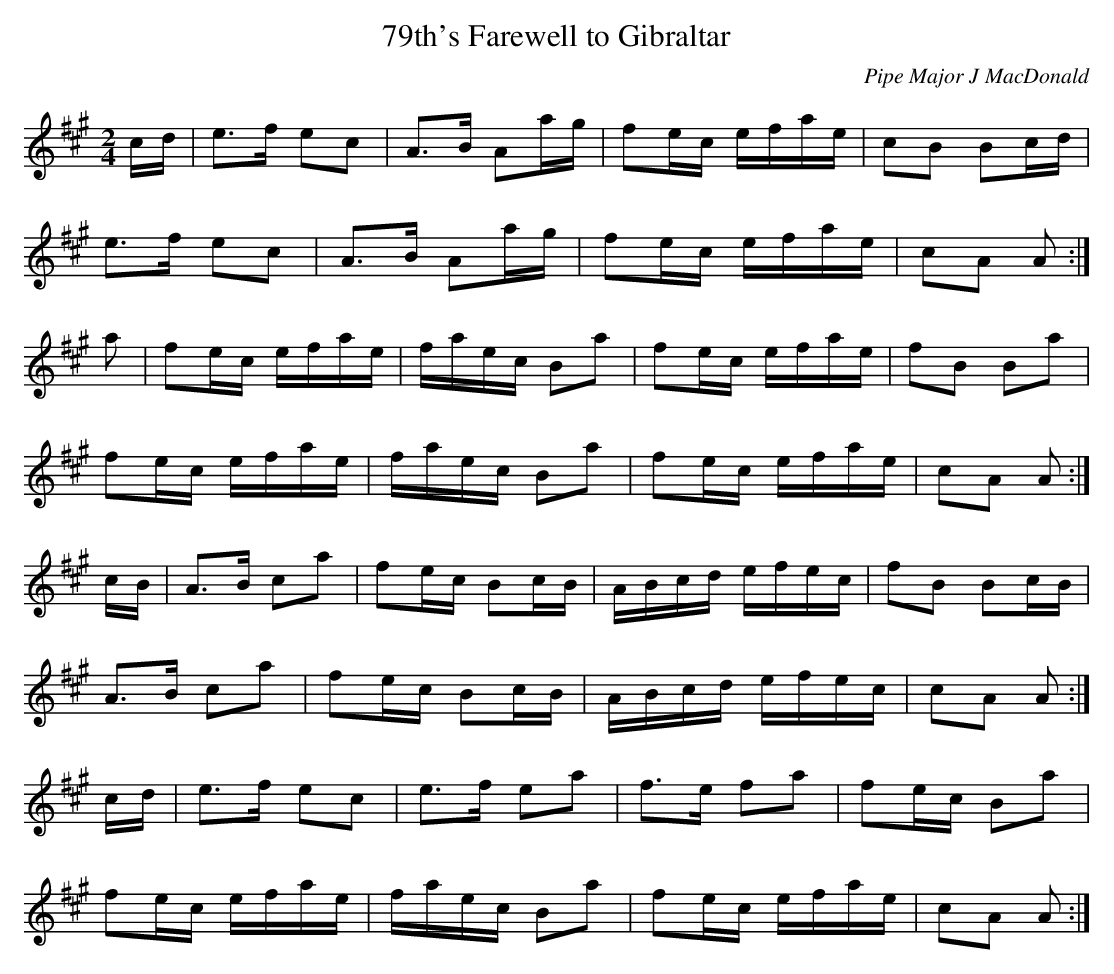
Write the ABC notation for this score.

X:1
T:79th's Farewell to Gibraltar
C:Pipe Major J MacDonald
M:2/4
L:1/8
K:A
c/d/ | e>f   ec       | A>B      Aa/g/ | fe/c/    e/f/a/e/ | cB    Bc/d/ |
       e>f   ec       | A>B      Aa/g/ | fe/c/    e/f/a/e/ | cA    A    :|
a    | fe/c/ e/f/a/e/ | f/a/e/c/ Ba    | fe/c/    e/f/a/e/ | fB    Ba    |
       fe/c/ e/f/a/e/ | f/a/e/c/ Ba    | fe/c/    e/f/a/e/ | cA    A    :|
c/B/ | A>B   ca       | fe/c/    Bc/B/ | A/B/c/d/ e/f/e/c/ | fB    Bc/B/ |
       A>B   ca       | fe/c/    Bc/B/ | A/B/c/d/ e/f/e/c/ | cA    A    :|
c/d/ | e>f   ec       | e>f      ea    | f>e      fa       | fe/c/ Ba    |
       fe/c/ e/f/a/e/ | f/a/e/c/ Ba    | fe/c/    e/f/a/e/ | cA    A   :|]
